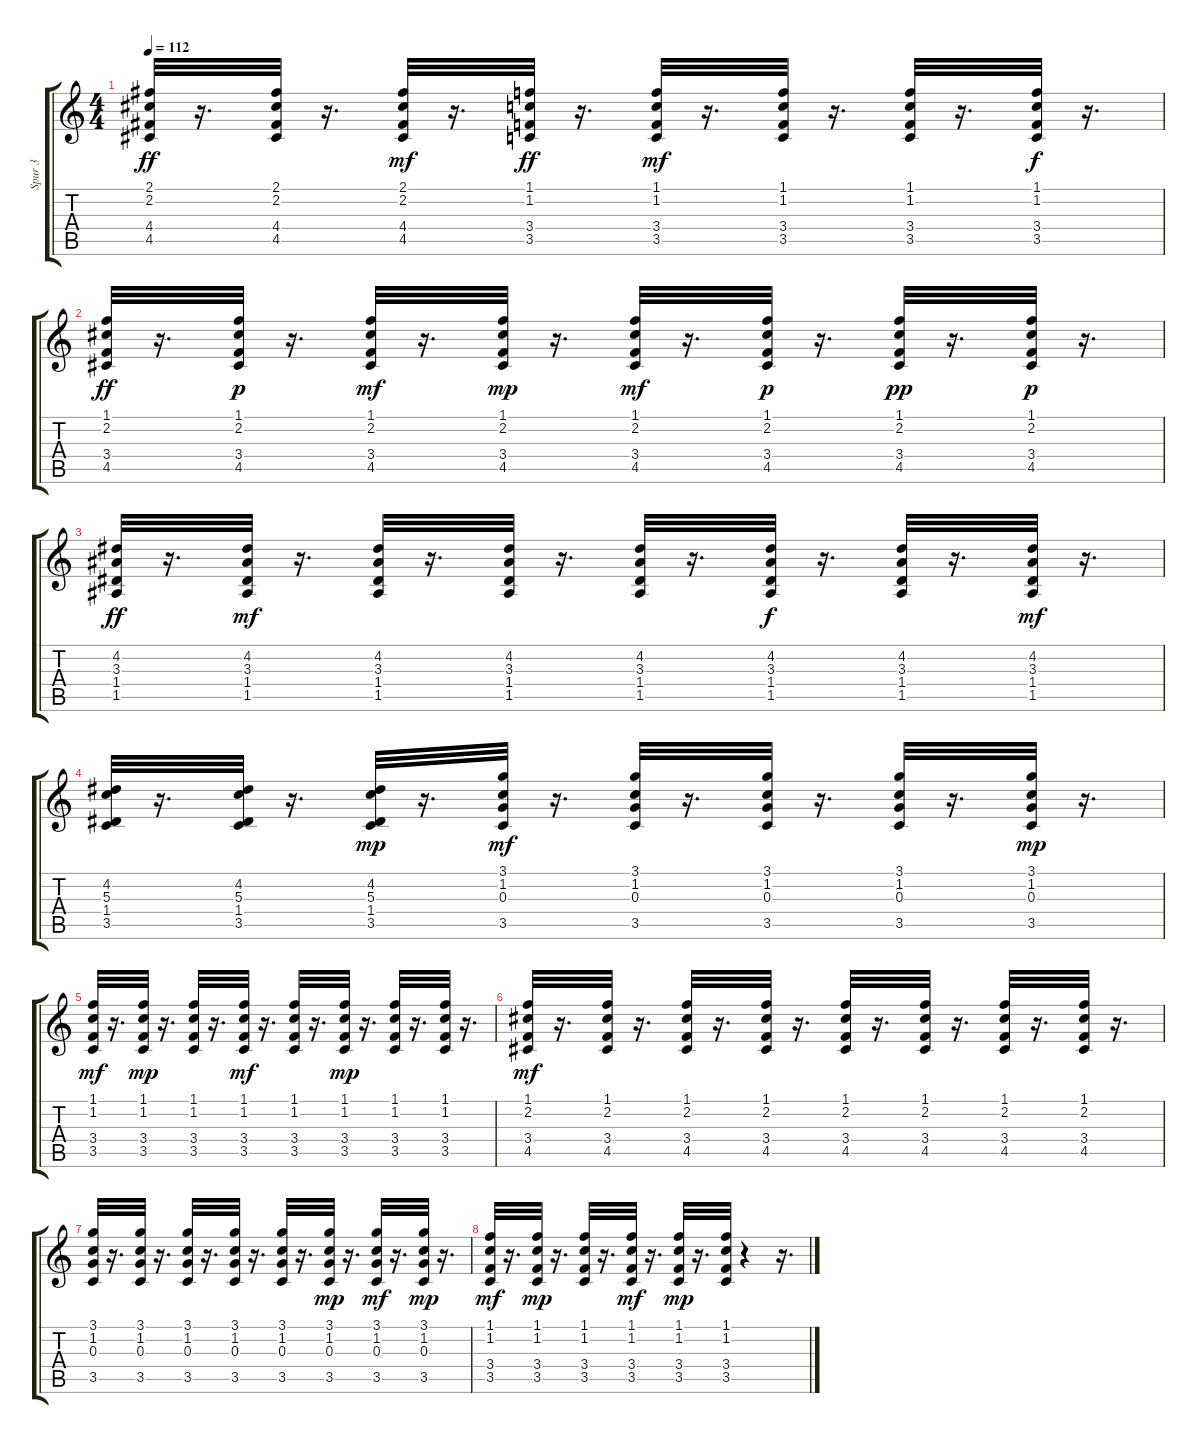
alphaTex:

\track ("Spur 3" "Spur 3") {instrument slapbass2}
\staff {score tabs}
\tuning (E4 B3 G3 D3 A2 E2) {hide}
\ts (4 4)
\tempo 112
\clef g2
\ks c
(2.1 2.2 4.4 4.5).32{dy ff} r.16{d} (2.1 2.2 4.4 4.5).32 r.16{d} (2.1 2.2 4.4 4.5).32{dy mf} r.16{d} (1.1 1.2 3.4 3.5).32{dy ff} r.16{d} (1.1 1.2 3.4 3.5).32{dy mf} r.16{d} (1.1 1.2 3.4 3.5).32 r.16{d} (1.1 1.2 3.4 3.5).32 r.16{d} (1.1 1.2 3.4 3.5).32{dy f} r.16{d} |
(1.1 2.2 3.4 4.5).32{dy ff} r.16{d} (1.1 2.2 3.4 4.5).32{dy p} r.16{d} (1.1 2.2 3.4 4.5).32{dy mf} r.16{d} (1.1 2.2 3.4 4.5).32{dy mp} r.16{d} (1.1 2.2 3.4 4.5).32{dy mf} r.16{d} (1.1 2.2 3.4 4.5).32{dy p} r.16{d} (1.1 2.2 3.4 4.5).32{dy pp} r.16{d} (1.1 2.2 3.4 4.5).32{dy p} r.16{d} |
(4.2 3.3 1.4 1.5).32{dy ff} r.16{d} (4.2 3.3 1.4 1.5).32{dy mf} r.16{d} (4.2 3.3 1.4 1.5).32 r.16{d} (4.2 3.3 1.4 1.5).32 r.16{d} (4.2 3.3 1.4 1.5).32 r.16{d} (4.2 3.3 1.4 1.5).32{dy f} r.16{d} (4.2 3.3 1.4 1.5).32 r.16{d} (4.2 3.3 1.4 1.5).32{dy mf} r.16{d} |
(4.2 5.3 1.4 3.5).32 r.16{d} (4.2 5.3 1.4 3.5).32 r.16{d} (4.2 5.3 1.4 3.5).32{dy mp} r.16{d} (3.1 1.2 0.3 3.5).32{dy mf} r.16{d} (3.1 1.2 0.3 3.5).32 r.16{d} (3.1 1.2 0.3 3.5).32 r.16{d} (3.1 1.2 0.3 3.5).32 r.16{d} (3.1 1.2 0.3 3.5).32{dy mp} r.16{d} |
(1.1 1.2 3.4 3.5).32{dy mf} r.16{d} (1.1 1.2 3.4 3.5).32{dy mp} r.16{d} (1.1 1.2 3.4 3.5).32 r.16{d} (1.1 1.2 3.4 3.5).32{dy mf} r.16{d} (1.1 1.2 3.4 3.5).32 r.16{d} (1.1 1.2 3.4 3.5).32{dy mp} r.16{d} (1.1 1.2 3.4 3.5).32 r.16{d} (1.1 1.2 3.4 3.5).32 r.16{d} |
(1.1 2.2 3.4 4.5).32{dy mf} r.16{d} (1.1 2.2 3.4 4.5).32 r.16{d} (1.1 2.2 3.4 4.5).32 r.16{d} (1.1 2.2 3.4 4.5).32 r.16{d} (1.1 2.2 3.4 4.5).32 r.16{d} (1.1 2.2 3.4 4.5).32 r.16{d} (1.1 2.2 3.4 4.5).32 r.16{d} (1.1 2.2 3.4 4.5).32 r.16{d} |
(3.1 1.2 0.3 3.5).32 r.16{d} (3.1 1.2 0.3 3.5).32 r.16{d} (3.1 1.2 0.3 3.5).32 r.16{d} (3.1 1.2 0.3 3.5).32 r.16{d} (3.1 1.2 0.3 3.5).32 r.16{d} (3.1 1.2 0.3 3.5).32{dy mp} r.16{d} (3.1 1.2 0.3 3.5).32{dy mf} r.16{d} (3.1 1.2 0.3 3.5).32{dy mp} r.16{d} |
(1.1 1.2 3.4 3.5).32{dy mf} r.16{d} (1.1 1.2 3.4 3.5).32{dy mp} r.16{d} (1.1 1.2 3.4 3.5).32 r.16{d} (1.1 1.2 3.4 3.5).32{dy mf} r.16{d} (1.1 1.2 3.4 3.5).32{dy mp} r.16{d} (1.1 1.2 3.4 3.5).32 r.4 r.16{d}
